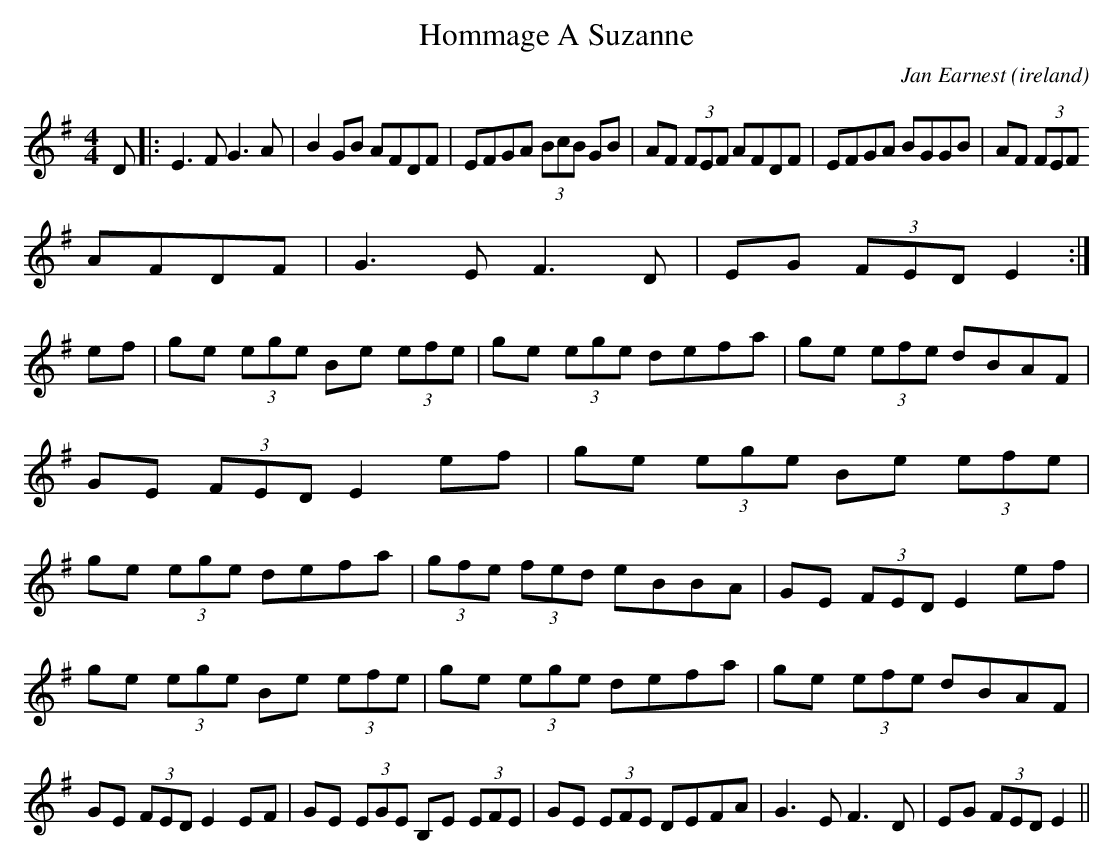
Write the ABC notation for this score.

X:1
T:Hommage A Suzanne
O:ireland
C:Jan Earnest
M:4/4
E:6.5
K:G
D|:E3 F G3 A|B2 GB AFDF|EFGA (3BcB GB|AF (3FEF AFDF|EFGA BGGB|AF (3FEF
AFDF|G3 E F3 D|EG (3FED E2:|
ef|ge (3ege Be (3efe|ge (3ege defa|ge (3efe dBAF|GE (3FED E2 ef|\
ge (3ege Be (3efe|ge (3ege defa|(3gfe (3fed eBBA|GE (3FED E2 ef|
ge (3ege Be (3efe|ge (3ege defa|ge (3efe dBAF|GE (3FED E2 EF|\
GE (3EGE B,E (3EFE|GE (3EFE DEFA|G3 E F3 D|EG (3FED E2||
